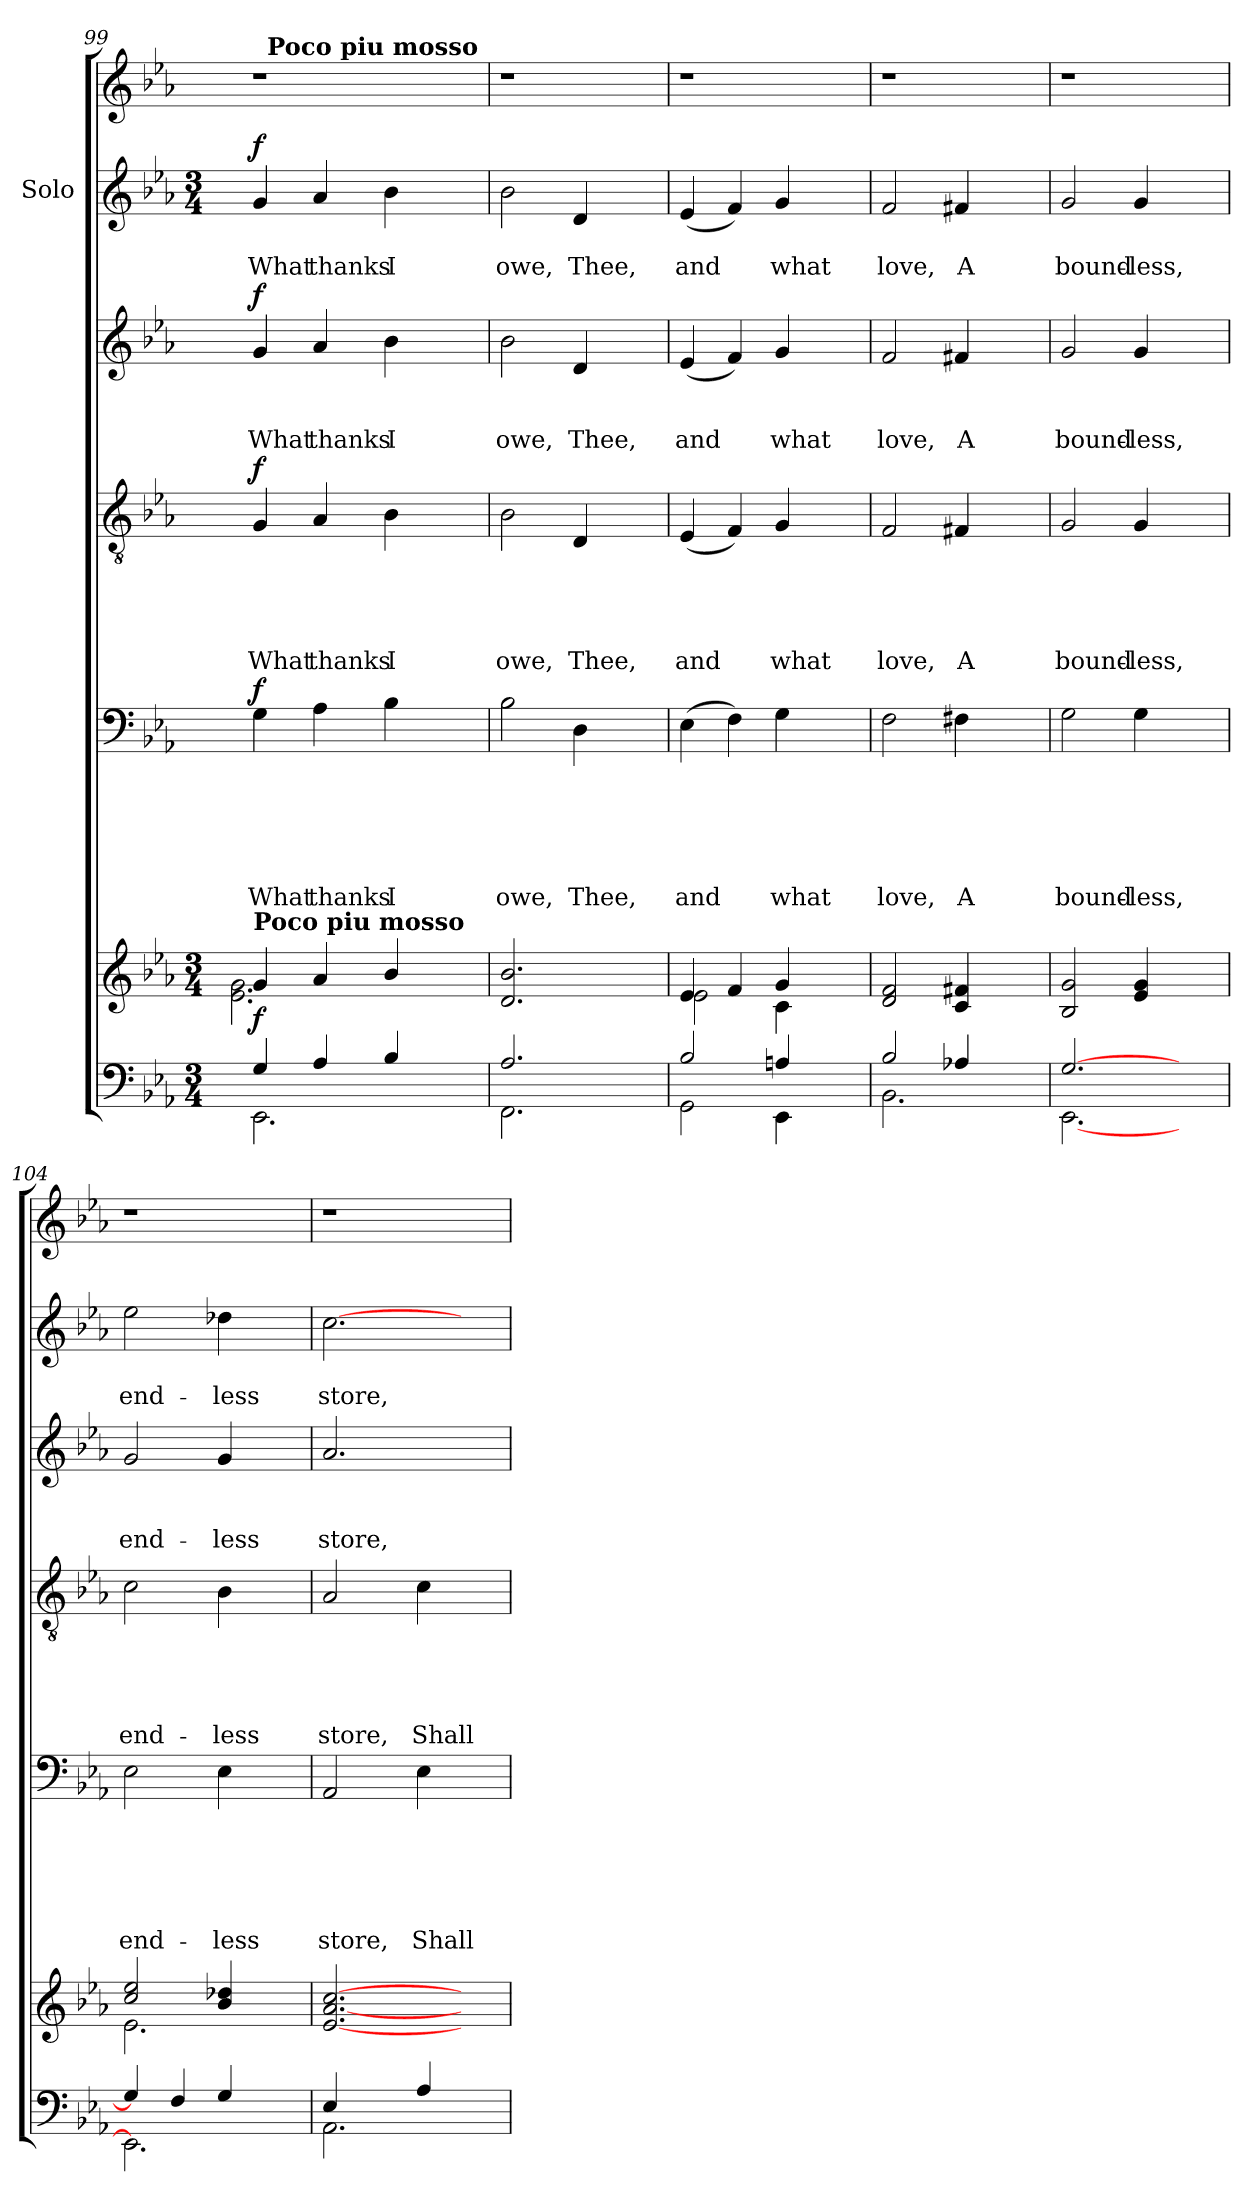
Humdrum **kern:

**kern	**kern	**dynam	**kern	**text	**text	**text	**text	**text	**text	**dynam	**kern	**text	**text	**text	**text	**text	**dynam	**kern	**text	**text	**text	**dynam	**kern	**text	**text	**dynam	**kern
*part7	*part6	*part6	*part5	*part5	*part5	*part5	*part5	*part5	*part5	*part5	*part4	*part4	*part4	*part4	*part4	*part4	*part4	*part3	*part3	*part3	*part3	*part3	*part2	*part2	*part2	*part2	*part1
*staff7	*staff6	*staff6	*staff5	*staff5	*staff5	*staff5	*staff5	*staff5	*staff5	*staff5	*staff4	*staff4	*staff4	*staff4	*staff4	*staff4	*staff4	*staff3	*staff3	*staff3	*staff3	*staff3	*staff2	*staff2	*staff2	*staff2	*staff1
*	*	*	*	*	*	*	*	*	*	*	*	*	*	*	*	*	*	*	*	*	*	*	*I"Solo	*	*	*	*
*clefF4	*clefG2	*	*clefF4	*	*	*	*	*	*	*	*clefGv2	*	*	*	*	*	*	*clefG2	*	*	*	*	*clefG2	*	*	*	*clefG2
*k[b-e-a-]	*k[b-e-a-]	*	*k[b-e-a-]	*	*	*	*	*	*	*	*k[b-e-a-]	*	*	*	*	*	*	*k[b-e-a-]	*	*	*	*	*k[b-e-a-]	*	*	*	*k[b-e-a-]
*E-:	*E-:	*	*E-:	*	*	*	*	*	*	*	*E-:	*	*	*	*	*	*	*E-:	*	*	*	*	*E-:	*	*	*	*E-:
*M3/4	*M3/4	*	*	*	*	*	*	*	*	*	*	*	*	*	*	*	*	*	*	*	*	*	*M3/4	*	*	*	*
=99	=99	=99	=99	=99	=99	=99	=99	=99	=99	=99	=99	=99	=99	=99	=99	=99	=99	=99	=99	=99	=99	=99	=99	=99	=99	=99	=99
*^	*^	*	*	*	*	*	*	*	*	*	*	*	*	*	*	*	*	*	*	*	*	*	*	*	*	*	*
!	!	!LO:TX:a:B:t=Poco piu mosso	!	!	!	!	!	!	!	!	!	!	!	!	!	!	!	!	!	!	!	!	!	!	!	!	!	!	!
!	!	!	!	!LO:DY:b	!	!	!	!	!	!	!LO:LY:b	!LO:DY:a	!	!	!	!	!	!LO:LY:b	!LO:DY:a	!	!	!	!LO:LY:b	!LO:DY:a	!	!	!LO:LY:b	!LO:DY:a	!LO:N:vis=1
*	*	*	*	*	*	*	*	*	*	*	*	*	*	*	*	*	*	*	*	*	*	*	*	*	*	*	*	*	*^
4G/	2.EE-\	4g/	2.e-\ 2.g\	f	4G\	.	.	.	.	.	What	f	4G/	.	.	.	.	What	f	4g/	.	.	What	f	4g/	.	What	f	1r	32ryy
!	!	!	!	!	!	!	!	!	!	!	!	!	!	!	!	!	!	!	!	!	!	!	!	!	!	!	!	!	!	!LO:TX:a:B:t=Poco piu mosso
.	.	.	.	.	.	.	.	.	.	.	.	.	.	.	.	.	.	.	.	.	.	.	.	.	.	.	.	.	.	2ryy
!	!	!	!	!	!	!	!	!	!	!	!LO:LY:b	!	!	!	!	!	!	!LO:LY:b	!	!	!	!	!LO:LY:b	!	!	!	!LO:LY:b	!	!	!
4A-/	.	4a-/	.	.	4A-\	.	.	.	.	.	thanks	.	4A-/	.	.	.	.	thanks	.	4a-/	.	.	thanks	.	4a-/	.	thanks	.	.	.
!	!	!	!	!	!	!	!	!	!	!	!LO:LY:b	!	!	!	!	!	!	!LO:LY:b	!	!	!	!	!LO:LY:b	!	!	!	!LO:LY:b	!	!	!
4B-/	.	4b-/	.	.	4B-\	.	.	.	.	.	I	.	4B-\	.	.	.	.	I	.	4b-\	.	.	I	.	4b-\	.	I	.	.	.
.	.	.	.	.	.	.	.	.	.	.	.	.	.	.	.	.	.	.	.	.	.	.	.	.	.	.	.	.	.	4...ryy
4ryy	4ryy	4ryy	4ryy	.	4ryy	.	.	.	.	.	.	.	4ryy	.	.	.	.	.	.	4ryy	.	.	.	.	4ryy	.	.	.	.	.
=100	=100	=100	=100	=100	=100	=100	=100	=100	=100	=100	=100	=100	=100	=100	=100	=100	=100	=100	=100	=100	=100	=100	=100	=100	=100	=100	=100	=100	=100	=100
!	!	!	!	!	!	!	!	!	!	!	!LO:LY:b	!	!	!	!	!	!	!LO:LY:b	!	!	!	!	!LO:LY:b	!	!	!	!LO:LY:b	!	!LO:N:vis=1	!
*	*	*v	*v	*	*	*	*	*	*	*	*	*	*	*	*	*	*	*	*	*	*	*	*	*	*	*	*	*	*v	*v
2.A-/	2.FF\	2.d/ 2.b-/	.	2B-\	.	.	.	.	.	owe,	.	2B-\	.	.	.	.	owe,	.	2b-\	.	.	owe,	.	2b-\	.	owe,	.	1r
!	!	!	!	!	!	!	!	!	!	!LO:LY:b	!	!	!	!	!	!	!LO:LY:b	!	!	!	!	!LO:LY:b	!	!	!	!LO:LY:b	!	!
.	.	.	.	4D\	.	.	.	.	.	Thee,	.	4D/	.	.	.	.	Thee,	.	4d/	.	.	Thee,	.	4d/	.	Thee,	.	.
4ryy	4ryy	4ryy	.	4ryy	.	.	.	.	.	.	.	4ryy	.	.	.	.	.	.	4ryy	.	.	.	.	4ryy	.	.	.	.
=101	=101	=101	=101	=101	=101	=101	=101	=101	=101	=101	=101	=101	=101	=101	=101	=101	=101	=101	=101	=101	=101	=101	=101	=101	=101	=101	=101	=101
*	*	*^	*	*	*	*	*	*	*	*	*	*	*	*	*	*	*	*	*	*	*	*	*	*	*	*	*	*
!	!	!	!	!	!	!	!	!	!	!	!LO:LY:b	!	!	!	!	!	!	!LO:LY:b	!	!	!	!	!LO:LY:b	!	!	!	!LO:LY:b	!	!LO:N:vis=1
2B-/	2GG\	4e-/	2e-\	.	(>4E-\	.	.	.	.	.	and	.	(<4E-/	.	.	.	.	and	.	(<4e-/	.	.	and	.	(<4e-/	.	and	.	1r
.	.	4f/	.	.	4F\)	.	.	.	.	.	.	.	4F/)	.	.	.	.	.	.	4f/)	.	.	.	.	4f/)	.	.	.	.
!	!	!	!	!	!	!	!	!	!	!	!LO:LY:b	!	!	!	!	!	!	!LO:LY:b	!	!	!	!	!LO:LY:b	!	!	!	!LO:LY:b	!	!
4An/	4EE-\	4g/	4c\	.	4G\	.	.	.	.	.	what	.	4G/	.	.	.	.	what	.	4g/	.	.	what	.	4g/	.	what	.	.
4ryy	4ryy	4ryy	4ryy	.	4ryy	.	.	.	.	.	.	.	4ryy	.	.	.	.	.	.	4ryy	.	.	.	.	4ryy	.	.	.	.
=102	=102	=102	=102	=102	=102	=102	=102	=102	=102	=102	=102	=102	=102	=102	=102	=102	=102	=102	=102	=102	=102	=102	=102	=102	=102	=102	=102	=102	=102
!	!	!	!	!	!	!	!	!	!	!	!LO:LY:b	!	!	!	!	!	!	!LO:LY:b	!	!	!	!	!LO:LY:b	!	!	!	!LO:LY:b	!	!LO:N:vis=1
*	*	*v	*v	*	*	*	*	*	*	*	*	*	*	*	*	*	*	*	*	*	*	*	*	*	*	*	*	*	*
2B-/	2.BB-\	2d/ 2f/	.	2F\	.	.	.	.	.	love,	.	2F/	.	.	.	.	love,	.	2f/	.	.	love,	.	2f/	.	love,	.	1r
!	!	!	!	!	!	!	!	!	!	!LO:LY:b	!	!	!	!	!	!	!LO:LY:b	!	!	!	!	!LO:LY:b	!	!	!	!LO:LY:b	!	!
4A-X/	.	4c/ 4f#X/	.	4F#X\	.	.	.	.	.	A	.	4F#X/	.	.	.	.	A	.	4f#X/	.	.	A	.	4f#X/	.	A	.	.
4ryy	4ryy	4ryy	.	4ryy	.	.	.	.	.	.	.	4ryy	.	.	.	.	.	.	4ryy	.	.	.	.	4ryy	.	.	.	.
!!LO:PB:g=z
=103	=103	=103	=103	=103	=103	=103	=103	=103	=103	=103	=103	=103	=103	=103	=103	=103	=103	=103	=103	=103	=103	=103	=103	=103	=103	=103	=103	=103
!	!	!	!	!	!	!	!	!	!	!LO:LY:b	!	!	!	!	!	!	!LO:LY:b	!	!	!	!	!LO:LY:b	!	!	!	!LO:LY:b	!	!
[>2.G/	[<2.EE-\	2B-/ 2g/	.	2G\	.	.	.	.	.	bound-	.	2G/	.	.	.	.	bound-	.	2g/	.	.	bound-	.	2g/	.	bound-	.	1r
!	!	!	!	!	!	!	!	!	!	!LO:LY:b	!	!	!	!	!	!	!LO:LY:b	!	!	!	!	!LO:LY:b	!	!	!	!LO:LY:b	!	!
.	.	4e-/ 4g/	.	4G\	.	.	.	.	.	-less,	.	4G/	.	.	.	.	-less,	.	4g/	.	.	-less,	.	4g/	.	-less,	.	.
4ryy	4ryy	4ryy	.	4ryy	.	.	.	.	.	.	.	4ryy	.	.	.	.	.	.	4ryy	.	.	.	.	4ryy	.	.	.	.
=104	=104	=104	=104	=104	=104	=104	=104	=104	=104	=104	=104	=104	=104	=104	=104	=104	=104	=104	=104	=104	=104	=104	=104	=104	=104	=104	=104	=104
*	*	*^	*	*	*	*	*	*	*	*	*	*	*	*	*	*	*	*	*	*	*	*	*	*	*	*	*	*
!	!	!	!	!	!	!	!	!	!	!	!LO:LY:b	!	!	!	!	!	!	!LO:LY:b	!	!	!	!	!LO:LY:b	!	!	!	!LO:LY:b	!	!
4G/]	2.EE-\]	2cc/ 2ee-/	2.e-\	.	2E-\	.	.	.	.	.	end-	.	2c\	.	.	.	.	end-	.	2g/	.	.	end-	.	2ee-\	.	end-	.	1r
4F/	.	.	.	.	.	.	.	.	.	.	.	.	.	.	.	.	.	.	.	.	.	.	.	.	.	.	.	.	.
!	!	!	!	!	!	!	!	!	!	!	!LO:LY:b	!	!	!	!	!	!	!LO:LY:b	!	!	!	!	!LO:LY:b	!	!	!	!LO:LY:b	!	!
4G/	.	4b-/ 4dd-X/	.	.	4E-\	.	.	.	.	.	-less	.	4B-\	.	.	.	.	-less	.	4g/	.	.	-less	.	4dd-X\	.	-less	.	.
4ryy	4ryy	4ryy	4ryy	.	4ryy	.	.	.	.	.	.	.	4ryy	.	.	.	.	.	.	4ryy	.	.	.	.	4ryy	.	.	.	.
=105	=105	=105	=105	=105	=105	=105	=105	=105	=105	=105	=105	=105	=105	=105	=105	=105	=105	=105	=105	=105	=105	=105	=105	=105	=105	=105	=105	=105	=105
!	!	!	!	!	!	!	!	!	!	!	!LO:LY:b	!	!	!	!	!	!	!LO:LY:b	!	!	!	!	!LO:LY:b	!	!	!	!LO:LY:b	!	!
*	*	*v	*v	*	*	*	*	*	*	*	*	*	*	*	*	*	*	*	*	*	*	*	*	*	*	*	*	*	*
2.AA-\	4E-/	[<2.e-/ [<2.a-/ [>2.cc/	.	2AA-/	.	.	.	.	.	store,	.	2A-/	.	.	.	.	store,	.	2.a-/	.	.	store,	.	[>2.cc\	.	store,	.	1r
.	4ryy	.	.	.	.	.	.	.	.	.	.	.	.	.	.	.	.	.	.	.	.	.	.	.	.	.	.	.
!	!	!	!	!	!	!	!	!	!	!LO:LY:b	!	!	!	!	!	!	!LO:LY:b	!	!	!	!	!	!	!	!	!	!	!
.	4A-/	.	.	4E-\	.	.	.	.	.	Shall	.	4c\	.	.	.	.	Shall	.	.	.	.	.	.	.	.	.	.	.
4ryy	4ryy	4ryy	.	4ryy	.	.	.	.	.	.	.	4ryy	.	.	.	.	.	.	4ryy	.	.	.	.	4ryy	.	.	.	.
*v	*v	*	*	*	*	*	*	*	*	*	*	*	*	*	*	*	*	*	*	*	*	*	*	*	*	*	*	*
=	=	=	=	=	=	=	=	=	=	=	=	=	=	=	=	=	=	=	=	=	=	=	=	=	=	=	=
*-	*-	*-	*-	*-	*-	*-	*-	*-	*-	*-	*-	*-	*-	*-	*-	*-	*-	*-	*-	*-	*-	*-	*-	*-	*-	*-	*-
